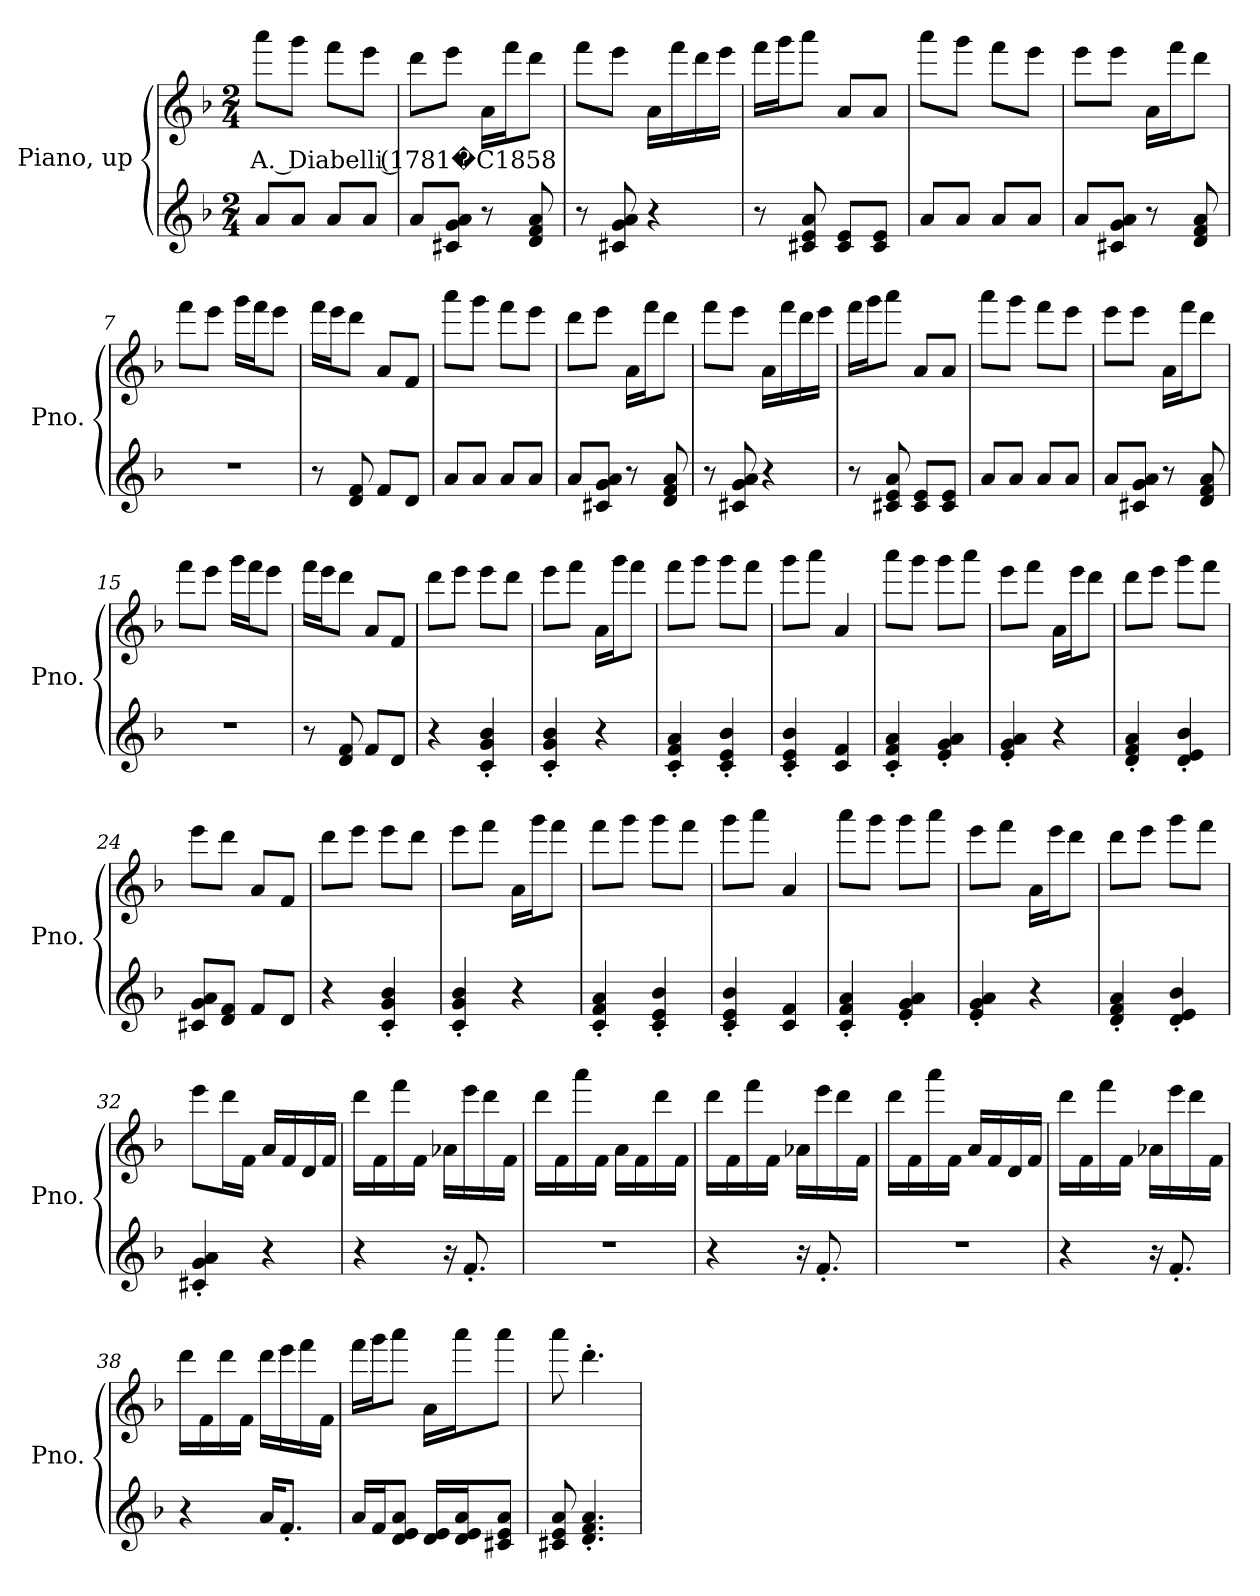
**kern	**kern	**text
*part1	*part1	*part1
*staff2	*staff1	*staff1
*I"Piano, up	*	*
*I'Pno.	*	*
*clefG2	*clefG2	*
*k[b-]	*k[b-]	*
*M2/4	*M2/4	*
*MM70	*MM70	*
=1	=1	=1
!	!	!LO:LY:b
8a/L	8aaa\L	A. Diabelli (1781�C1858
8a/J	8ggg\J	.
8a/L	8fff\L	.
8a/J	8eee\J	.
=2	=2	=2
8a/L	8ddd\L	.
8c#X/ 8g/ 8a/J	8eee\J	.
8r	16a\LL	.
.	16fff\J	.
8d/ 8f/ 8a/	8ddd\J	.
=3	=3	=3
8r	8fff\L	.
8c#X/ 8g/ 8a/	8eee\J	.
4r	16a\LL	.
.	16fff\	.
.	16ddd\	.
.	16eee\JJ	.
=4	=4	=4
8r	16fff\LL	.
.	16ggg\J	.
8c#X/ 8e/ 8a/	8aaa\J	.
8c#/ 8e/L	8a/L	.
8c#/ 8e/J	8a/J	.
!!LO:LB:g=z
=5	=5	=5
8a/L	8aaa\L	.
8a/J	8ggg\J	.
8a/L	8fff\L	.
8a/J	8eee\J	.
=6	=6	=6
8a/L	8eee\L	.
8c#X/ 8g/ 8a/J	8eee\J	.
8r	16a\LL	.
.	16fff\J	.
8d/ 8f/ 8a/	8ddd\J	.
=7	=7	=7
2r	8fff\L	.
.	8eee\J	.
.	16ggg\LL	.
.	16fff\J	.
.	8eee\J	.
=8	=8	=8
8r	16fff\LL	.
.	16eee\J	.
8d/ 8f/	8ddd\J	.
8f/L	8a/L	.
8d/J	8f/J	.
=9	=9	=9
8a/L	8aaa\L	.
8a/J	8ggg\J	.
8a/L	8fff\L	.
8a/J	8eee\J	.
=10	=10	=10
8a/L	8ddd\L	.
8c#X/ 8g/ 8a/J	8eee\J	.
8r	16a\LL	.
.	16fff\J	.
8d/ 8f/ 8a/	8ddd\J	.
!!LO:LB:g=z
=11	=11	=11
8r	8fff\L	.
8c#X/ 8g/ 8a/	8eee\J	.
4r	16a\LL	.
.	16fff\	.
.	16ddd\	.
.	16eee\JJ	.
=12	=12	=12
8r	16fff\LL	.
.	16ggg\J	.
8c#X/ 8e/ 8a/	8aaa\J	.
8c#/ 8e/L	8a/L	.
8c#/ 8e/J	8a/J	.
=13	=13	=13
8a/L	8aaa\L	.
8a/J	8ggg\J	.
8a/L	8fff\L	.
8a/J	8eee\J	.
=14	=14	=14
8a/L	8eee\L	.
8c#X/ 8g/ 8a/J	8eee\J	.
8r	16a\LL	.
.	16fff\J	.
8d/ 8f/ 8a/	8ddd\J	.
=15	=15	=15
2r	8fff\L	.
.	8eee\J	.
.	16ggg\LL	.
.	16fff\J	.
.	8eee\J	.
!!LO:LB:g=z
=16	=16	=16
8r	16fff\LL	.
.	16eee\J	.
8d/ 8f/	8ddd\J	.
8f/L	8a/L	.
8d/J	8f/J	.
=17	=17	=17
4r	8ddd\L	.
.	8eee\J	.
4c/' 4g/' 4b-/'	8eee\L	.
.	8ddd\J	.
=18	=18	=18
4c/' 4g/' 4b-/'	8eee\L	.
.	8fff\J	.
4r	16a\LL	.
.	16ggg\J	.
.	8fff\J	.
=19	=19	=19
4c/' 4f/' 4a/'	8fff\L	.
.	8ggg\J	.
4c/' 4e/' 4b-/'	8ggg\L	.
.	8fff\J	.
=20	=20	=20
4c/' 4e/' 4b-/'	8ggg\L	.
.	8aaa\J	.
4c/ 4f/	4a/	.
=21	=21	=21
4c/' 4f/' 4a/'	8aaa\L	.
.	8ggg\J	.
4e/' 4g/' 4a/'	8ggg\L	.
.	8aaa\J	.
=22	=22	=22
4e/' 4g/' 4a/'	8eee\L	.
.	8fff\J	.
4r	16a\LL	.
.	16eee\J	.
.	8ddd\J	.
!!LO:LB:g=z
=23	=23	=23
4d/' 4f/' 4a/'	8ddd\L	.
.	8eee\J	.
4d/' 4e/' 4b-/'	8ggg\L	.
.	8fff\J	.
=24	=24	=24
8c#X/ 8g/ 8a/L	8eee\L	.
8d/ 8f/J	8ddd\J	.
8f/L	8a/L	.
8d/J	8f/J	.
=25	=25	=25
4r	8ddd\L	.
.	8eee\J	.
4c/' 4g/' 4b-/'	8eee\L	.
.	8ddd\J	.
=26	=26	=26
4c/' 4g/' 4b-/'	8eee\L	.
.	8fff\J	.
4r	16a\LL	.
.	16ggg\J	.
.	8fff\J	.
=27	=27	=27
4c/' 4f/' 4a/'	8fff\L	.
.	8ggg\J	.
4c/' 4e/' 4b-/'	8ggg\L	.
.	8fff\J	.
=28	=28	=28
4c/' 4e/' 4b-/'	8ggg\L	.
.	8aaa\J	.
4c/ 4f/	4a/	.
=29	=29	=29
4c/' 4f/' 4a/'	8aaa\L	.
.	8ggg\J	.
4e/' 4g/' 4a/'	8ggg\L	.
.	8aaa\J	.
!!LO:LB:g=z
=30	=30	=30
4e/' 4g/' 4a/'	8eee\L	.
.	8fff\J	.
4r	16a\LL	.
.	16eee\J	.
.	8ddd\J	.
=31	=31	=31
4d/' 4f/' 4a/'	8ddd\L	.
.	8eee\J	.
4d/' 4e/' 4b-/'	8ggg\L	.
.	8fff\J	.
=32	=32	=32
4c#X/' 4g/' 4a/'	8eee\L	.
.	16ddd\L	.
.	16f\JJ	.
4r	16a/LL	.
.	16f/	.
.	16d/	.
.	16f/JJ	.
=33	=33	=33
4r	16ddd\LL	.
.	16f\	.
.	16fff\	.
.	16f\JJ	.
16r	16a-X\LL	.
8.f'/	16eee\	.
.	16ddd\	.
.	16f\JJ	.
=34	=34	=34
2r	16ddd\LL	.
.	16f\	.
.	16aaa\	.
.	16f\JJ	.
.	16a\LL	.
.	16f\	.
.	16ddd\	.
.	16f\JJ	.
!!LO:PB:g=z
=35	=35	=35
4r	16ddd\LL	.
.	16f\	.
.	16fff\	.
.	16f\JJ	.
16r	16a-X\LL	.
8.f'/	16eee\	.
.	16ddd\	.
.	16f\JJ	.
=36	=36	=36
2r	16ddd\LL	.
.	16f\	.
.	16aaa\	.
.	16f\JJ	.
.	16a/LL	.
.	16f/	.
.	16d/	.
.	16f/JJ	.
=37	=37	=37
4r	16ddd\LL	.
.	16f\	.
.	16fff\	.
.	16f\JJ	.
16r	16a-X\LL	.
8.f'/	16eee\	.
.	16ddd\	.
.	16f\JJ	.
=38	=38	=38
4r	16ddd\LL	.
.	16f\	.
.	16ddd\	.
.	16f\JJ	.
16a/KL	16ddd\LL	.
8.f'/J	16eee\	.
.	16fff\	.
.	16f\JJ	.
!!LO:LB:g=z
=39	=39	=39
16a/LL	16fff\LL	.
16f/J	16ggg\J	.
8d/ 8e/ 8a/J	8aaa\J	.
16d/ 16e/LL	16a\LL	.
16d/ 16e/ 16a/J	16aaa\J	.
8c#X/ 8e/ 8a/J	8aaa\J	.
=40	=40	=40
8c#X/ 8e/ 8a/	8aaa\	.
4.d/' 4.f/' 4.a/'	4.ddd'\	.
=	=	=
*-	*-	*-
